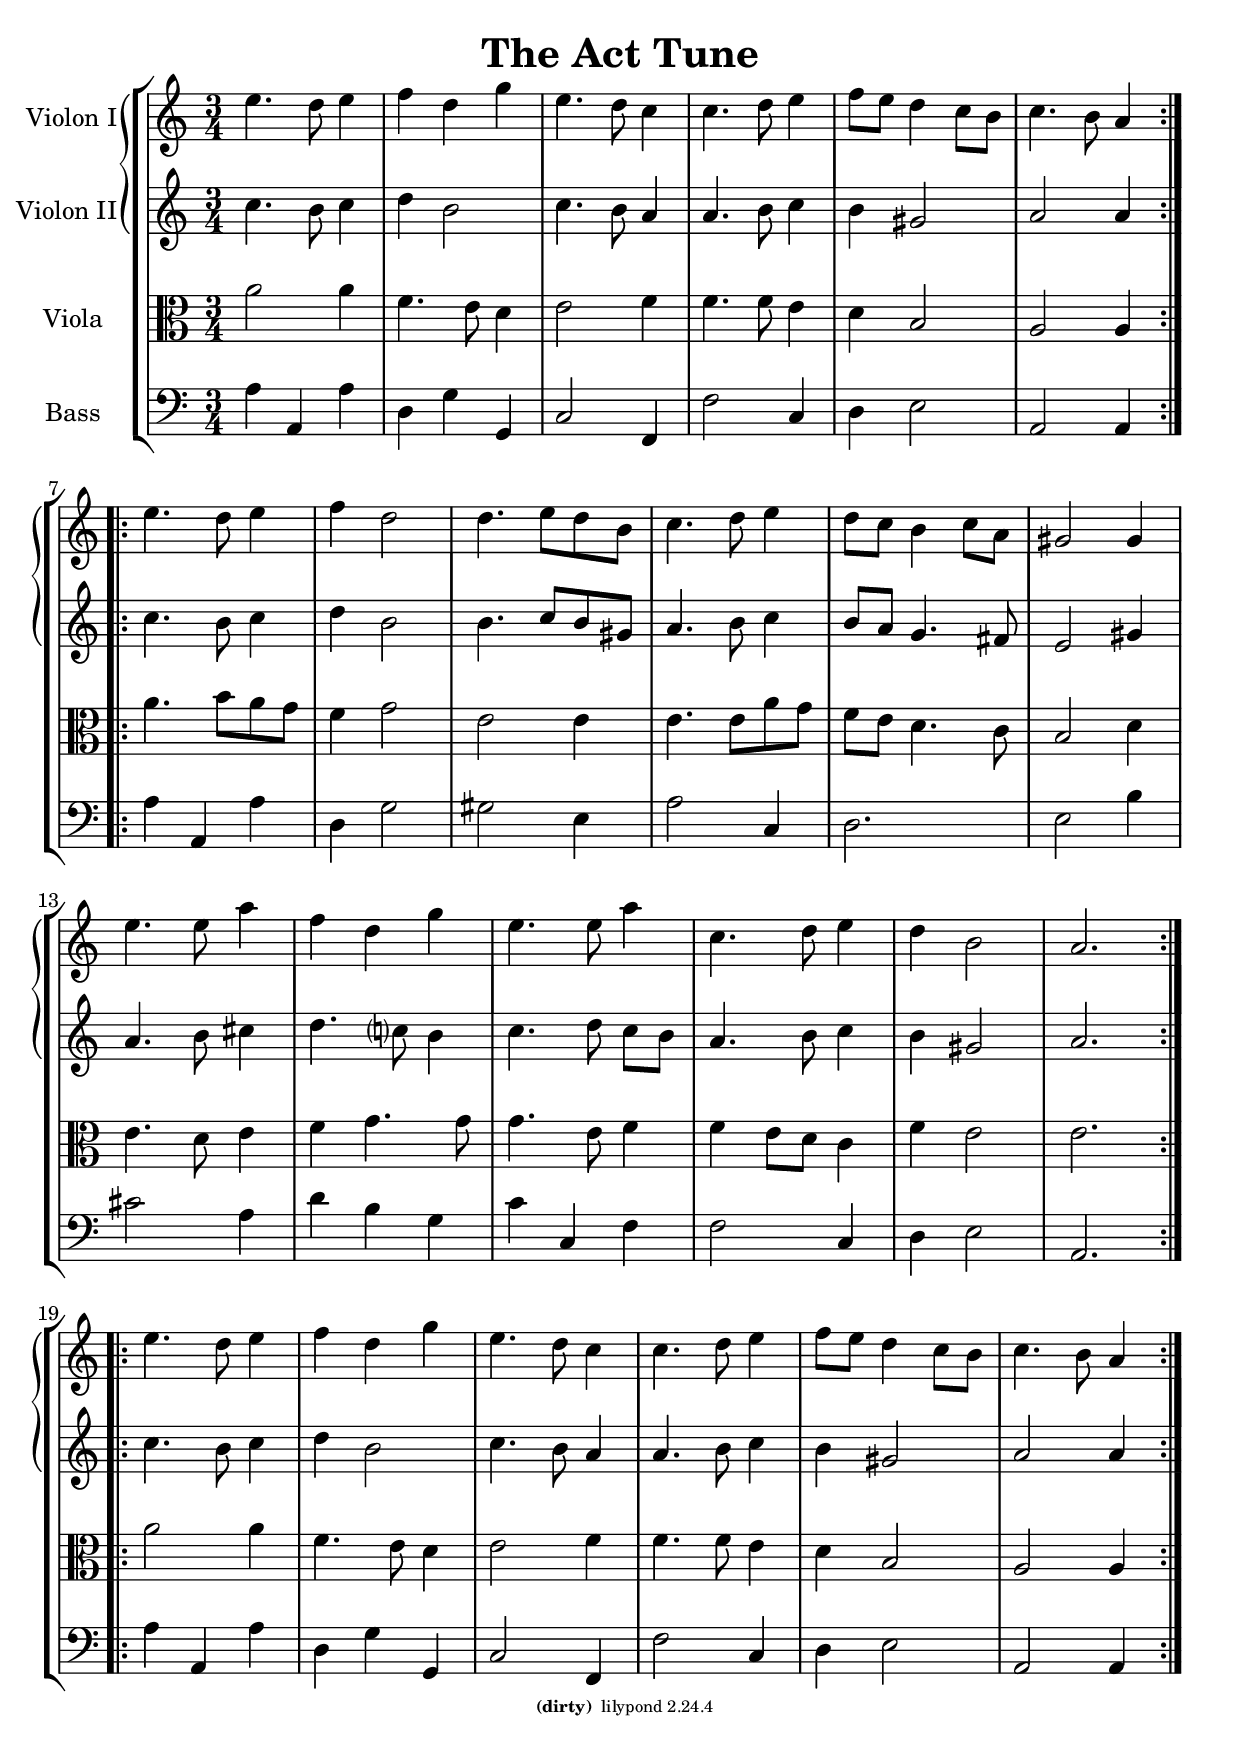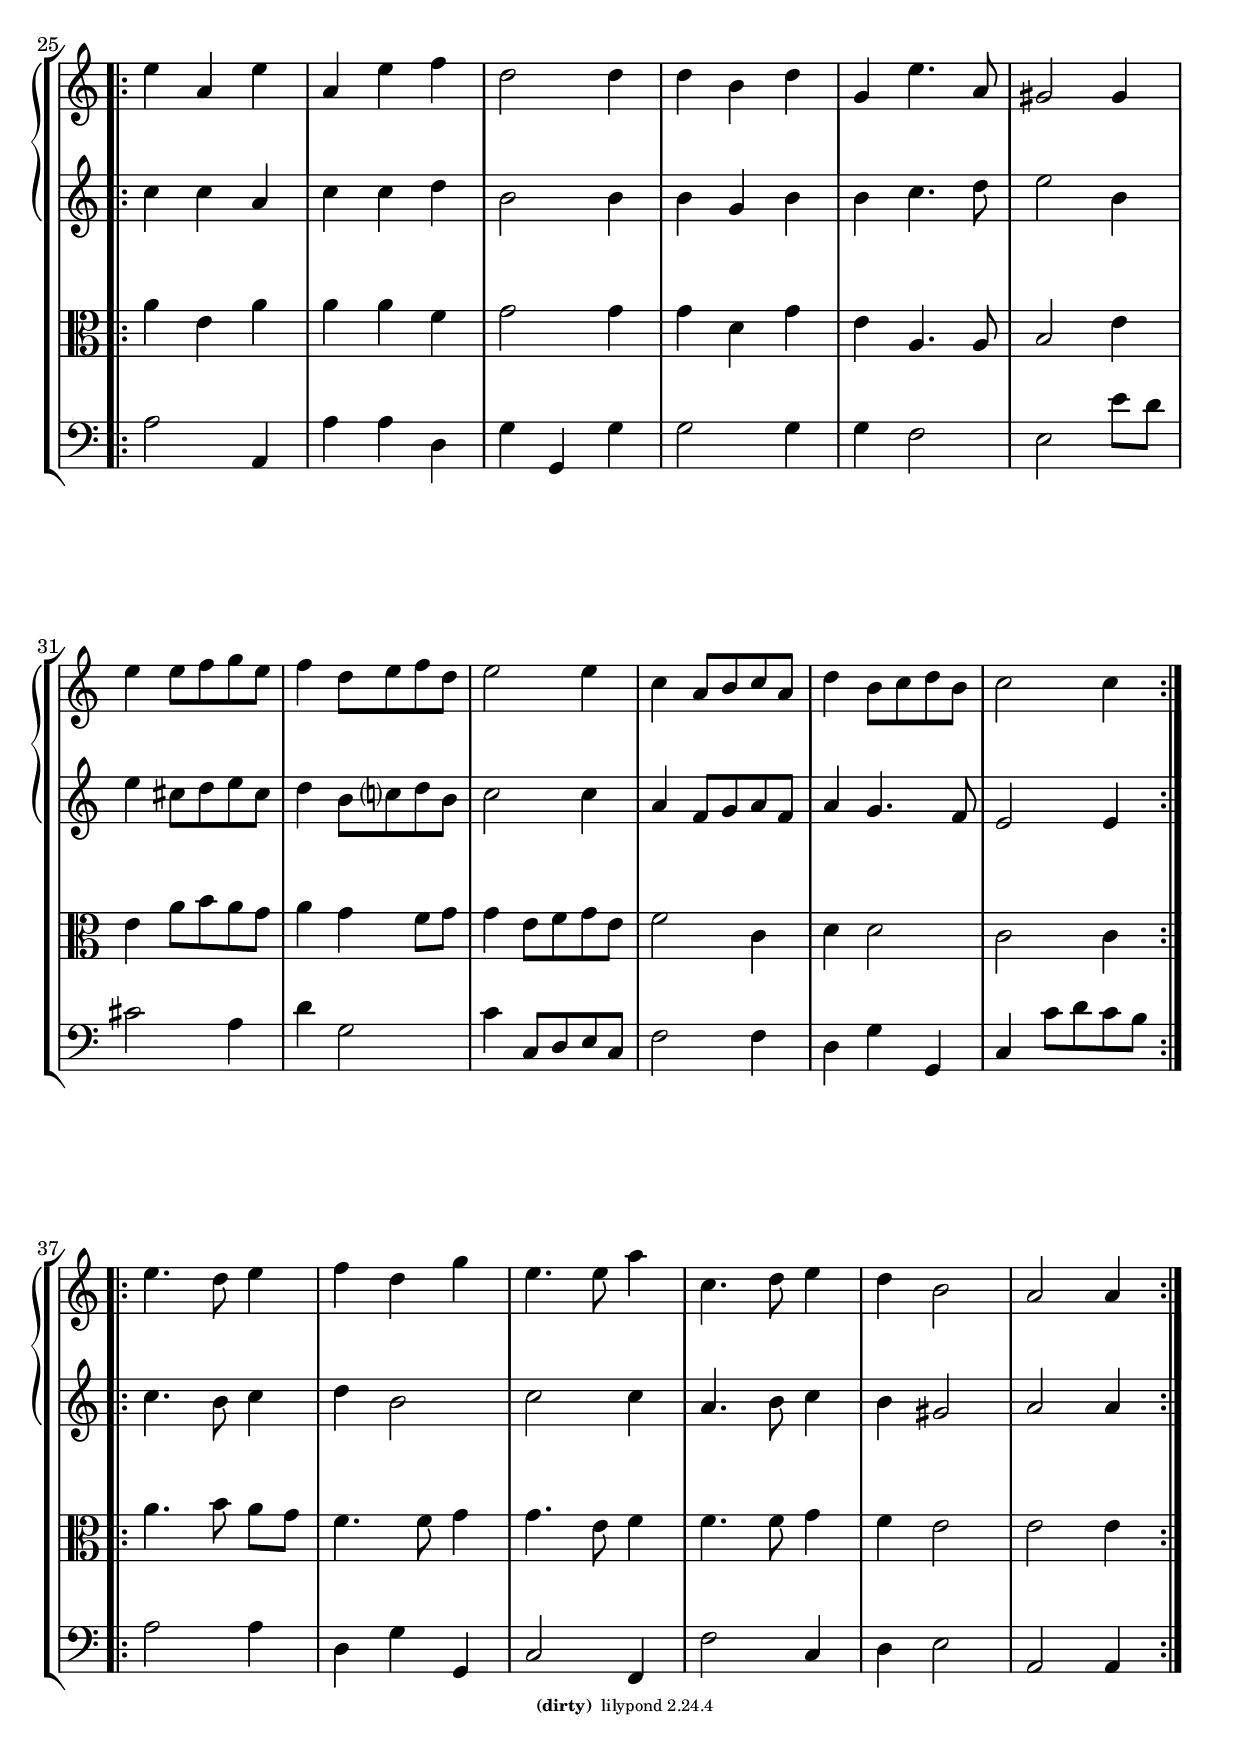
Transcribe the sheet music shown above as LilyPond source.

\version "2.18.2"

\include "../../general.ily"
\include "../../a4-210x297.ily"

breaks = {
  s2.*6 \break
  s2.*12 \break
  
  s2.*6 \break
  s2.*12 \break
}

#(set-global-staff-size 22)
\version "2.18.2"

\header {
  title = "The Act Tune"
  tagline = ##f
}

global = {
  \key a \minor
  \time 3/4
}

violinI = \relative c'' {
  \global

  \repeat volta 2 {
    e4. d8 e4
    f d g
    e4. d8 c4
    c4. d8 e4
    f8 e d4 c8 b
    c4. b8 a4
  }
  \repeat volta 2 {
    e'4. d8 e4
    f d2
    d4. e8 d b
    c4. d8 e4
    d8 c b4 c8 a 
    gis2 gis4
    
    e'4. e8 a4
    f d g
    e4. e8 a4
    c,4. d8 e4
    d b2
    a2.
  }
  \repeat volta 2 {
    e'4. d8 e4
    f d g
    e4. d8 c4
    c4. d8 e4
    f8 e d4 c8 b
    c4. b8 a4
  }
  \repeat volta 2 {
    e' a, e'
    a, e' f
    d2 d4
    d b d
    g, e'4. a,8
    gis2 gis4
    
    e' e8 f g e
    f4 d8 e f d
    e2 e4
    c a8 b c a
    d4 b8 c d b
    c2 c4
  }
  \repeat volta 2 {
    e4. d8 e4
    f d g
    e4. e8 a4
    c,4. d8 e4
    d b2
    a a4
  }
}

violinII = \relative c'' {
  \global

  \repeat volta 2 {
    c4. b8 c4
    d b2
    c4. b8 a4
    a4. b8 c4
    b gis2
    a a4
  }
  \repeat volta 2 {
    c4. b8 c4
    d b2
    b4. c8 b gis
    a4. b8 c4
    b8 a g4. fis8
    e2 gis4
    
    a4. b8 cis4
    d4. c?8 b4
    c4. d8 c[ b]
    a4. b8 c4
    b gis2
    a2.
  }
  \repeat volta 2 {
    c4. b8 c4
    d b2
    c4. b8 a4
    a4. b8 c4
    b gis2
    a a4
  }
  \repeat volta 2 {
    c c a
    c c d
    b2 b4
    b g b
    b c4. d8
    e2 b4
    
    e4 cis8 d e cis
    d4 b8 c? d b
    c2 c4
    a f8 g a f
    a4 g4. f8
    e2 e4
  }
  \repeat volta 2 {
    c'4. b8 c4 
    d b2
    c2 c4
    a4. b8 c4
    b gis2
    a a4
  }
}

viola = \relative c'' {
  \global

  \repeat volta 2 {
    a2 a4
    f4. e8 d4
    e2 f4
    f4. f8 e4
    d b2
    a2 a4
  }
  \repeat volta 2 {
    a'4. b8 a g
    f4 g2
    e e4
    e4. e8 a g
    f e d4. c8
    b2 d4
    
    e4. d8 e4
    f g4. g8
    g4. e8 f4
    f e8 d c4
    f e2
    e2.
  }
  \repeat volta 2 {
    a2 a4
    f4. e8 d4
    e2 f4
    f4. f8 e4
    d b2
    a2 a4
  }
  \repeat volta 2 {
    a' e a
    a a f
    g2 g4
    g d g
    e a,4. a8
    b2 e4
    
    e a8 b a g
    a4 g f8 g
    g4 e8 f g e
    f2 c4
    d d2
    c c4
  }
  \repeat volta 2 {
    a'4. b8 a[ g]
    f4. f8 g4
    g4. e8 f4
    f4. f8 g4
    f e2
    e e4
  }
}

bass = \relative c' {
  \global
  
  \repeat volta 2 {
    a4 a, a'
    d, g g,
    c2 f,4
    f'2 c4
    d e2
    a, a4
  }
  \repeat volta 2 {
    a' a, a'
    d, g2
    gis e4
    a2 c,4
    d2.
    e2 b'4
    
    cis2 a4
    d b g
    c c, f
    f2 c4 
    d e2
    a,2.
  }
  \repeat volta 2 {
    a'4 a, a'
    d, g g,
    c2 f,4
    f'2 c4
    d e2
    a, a4
  }
  \repeat volta 2 {
    a'2 a,4
    a' a d,
    g g, g'
    g2 g4
    g f2
    e e'8 d
    
    cis2 a4
    d g,2
    c4 c,8 d e c
    f2 f4
    d g g,
    c c'8 d c b
  }
  \repeat volta 2 {
    a2 a4
    d, g g,
    c2 f,4
    f'2 c4
    d e2
    a, a4
  }
}


violinIPart = \new Staff \with {
  instrumentName = "Violon I"
} \violinI

violinIIPart = \new Staff \with {
  instrumentName = "Violon II"
} \violinII

violaPart = \new Staff \with {
  instrumentName = "Viola"
} { \clef alto \viola }

bassPart = \new Staff \with {
  instrumentName = "Bass"
} << { \clef "bass" \bass } \breaks >>


\score {
  \new StaffGroup  
  <<
    \new GrandStaff <<
      \violinIPart
      \violinIIPart
    >>
    \violaPart
    \bassPart
  >>
  \layout { }
}

